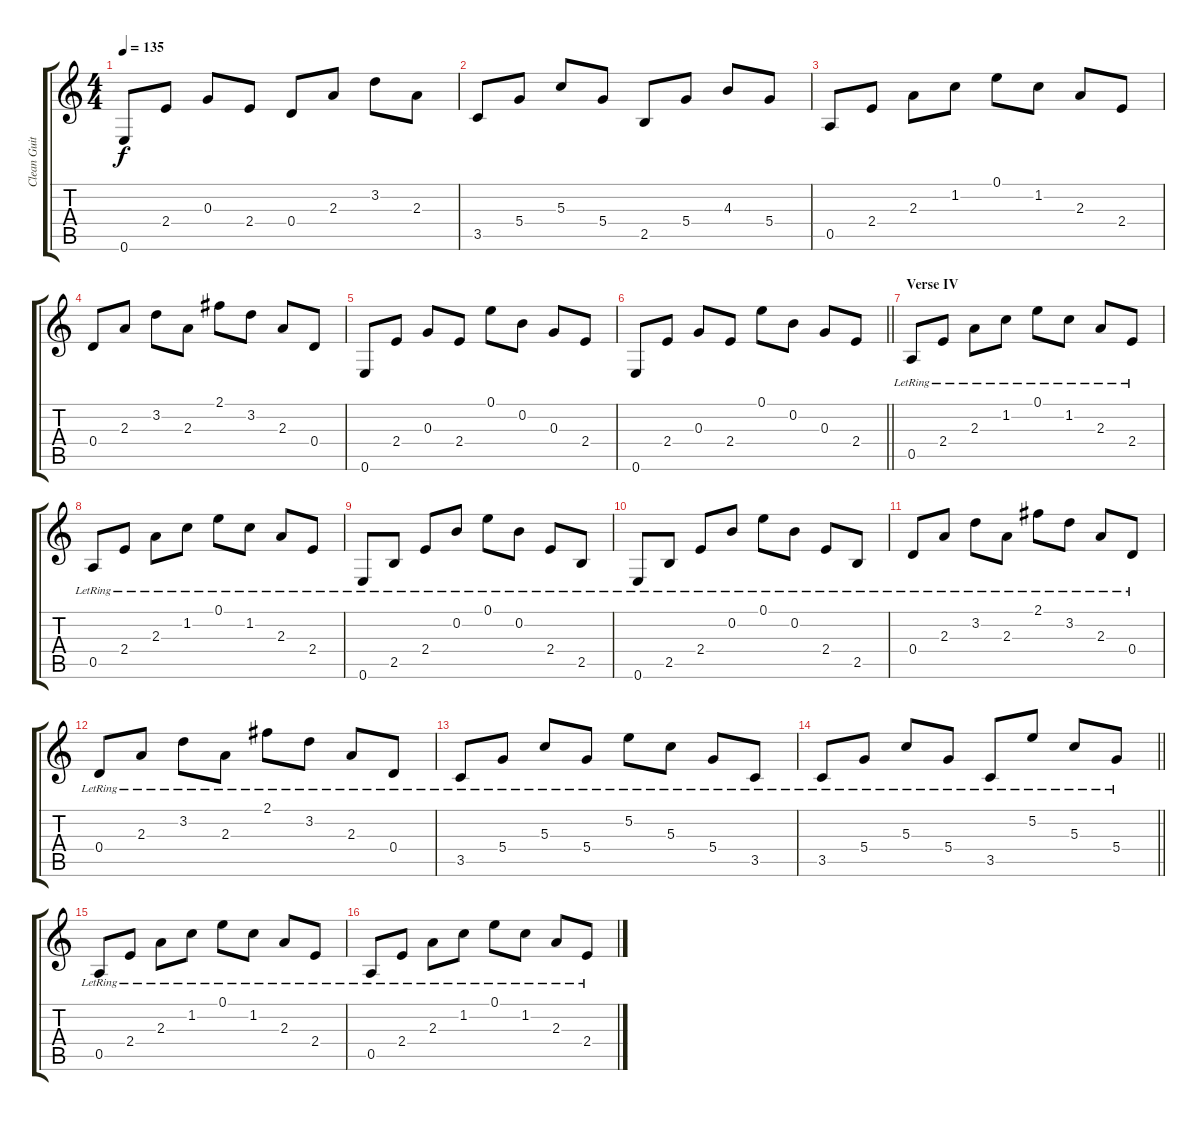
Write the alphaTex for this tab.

\track ("Clean Guitar" "Clean Guit") {instrument electricguitarjazz}
\staff {score tabs}
\tuning (E4 B3 G3 D3 A2 E2) {hide}
\ts (4 4)
\tempo 135
\clef g2
\ks c
0.6.8{dy f} 2.4.8 0.3.8 2.4.8 0.4.8 2.3.8 3.2.8 2.3.8 |
3.5.8 5.4.8 5.3.8 5.4.8 2.5.8 5.4.8 4.3.8 5.4.8 |
0.5.8 2.4.8 2.3.8 1.2.8 0.1.8 1.2.8 2.3.8 2.4.8 |
0.4.8 2.3.8 3.2.8 2.3.8 2.1.8 3.2.8 2.3.8 0.4.8 |
0.6.8 2.4.8 0.3.8 2.4.8 0.1.8 0.2.8 0.3.8 2.4.8 |
\barLineRight lightlight
0.6.8 2.4.8 0.3.8 2.4.8 0.1.8 0.2.8 0.3.8 2.4.8 |
\section ("" "Verse IV")
0.5{lr}.8 2.4{lr}.8 2.3{lr}.8 1.2{lr}.8 0.1{lr}.8 1.2{lr}.8 2.3{lr}.8 2.4{lr}.8 |
0.5{lr}.8 2.4{lr}.8 2.3{lr}.8 1.2{lr}.8 0.1{lr}.8 1.2{lr}.8 2.3{lr}.8 2.4{lr}.8 |
0.6{lr}.8 2.5{lr}.8 2.4{lr}.8 0.2{lr}.8 0.1{lr}.8 0.2{lr}.8 2.4{lr}.8 2.5{lr}.8 |
0.6{lr}.8 2.5{lr}.8 2.4{lr}.8 0.2{lr}.8 0.1{lr}.8 0.2{lr}.8 2.4{lr}.8 2.5{lr}.8 |
0.4{lr}.8 2.3{lr}.8 3.2{lr}.8 2.3{lr}.8 2.1{lr}.8 3.2{lr}.8 2.3{lr}.8 0.4{lr}.8 |
0.4{lr}.8 2.3{lr}.8 3.2{lr}.8 2.3{lr}.8 2.1{lr}.8 3.2{lr}.8 2.3{lr}.8 0.4{lr}.8 |
3.5{lr}.8 5.4{lr}.8 5.3{lr}.8 5.4{lr}.8 5.2{lr}.8 5.3{lr}.8 5.4{lr}.8 3.5{lr}.8 |
\barLineRight lightlight
3.5{lr}.8 5.4{lr}.8 5.3{lr}.8 5.4{lr}.8 3.5{lr}.8 5.2{lr}.8 5.3{lr}.8 5.4{lr}.8 |
0.5{lr}.8 2.4{lr}.8 2.3{lr}.8 1.2{lr}.8 0.1{lr}.8 1.2{lr}.8 2.3{lr}.8 2.4{lr}.8 |
0.5{lr}.8 2.4{lr}.8 2.3{lr}.8 1.2{lr}.8 0.1{lr}.8 1.2{lr}.8 2.3{lr}.8 2.4{lr}.8
